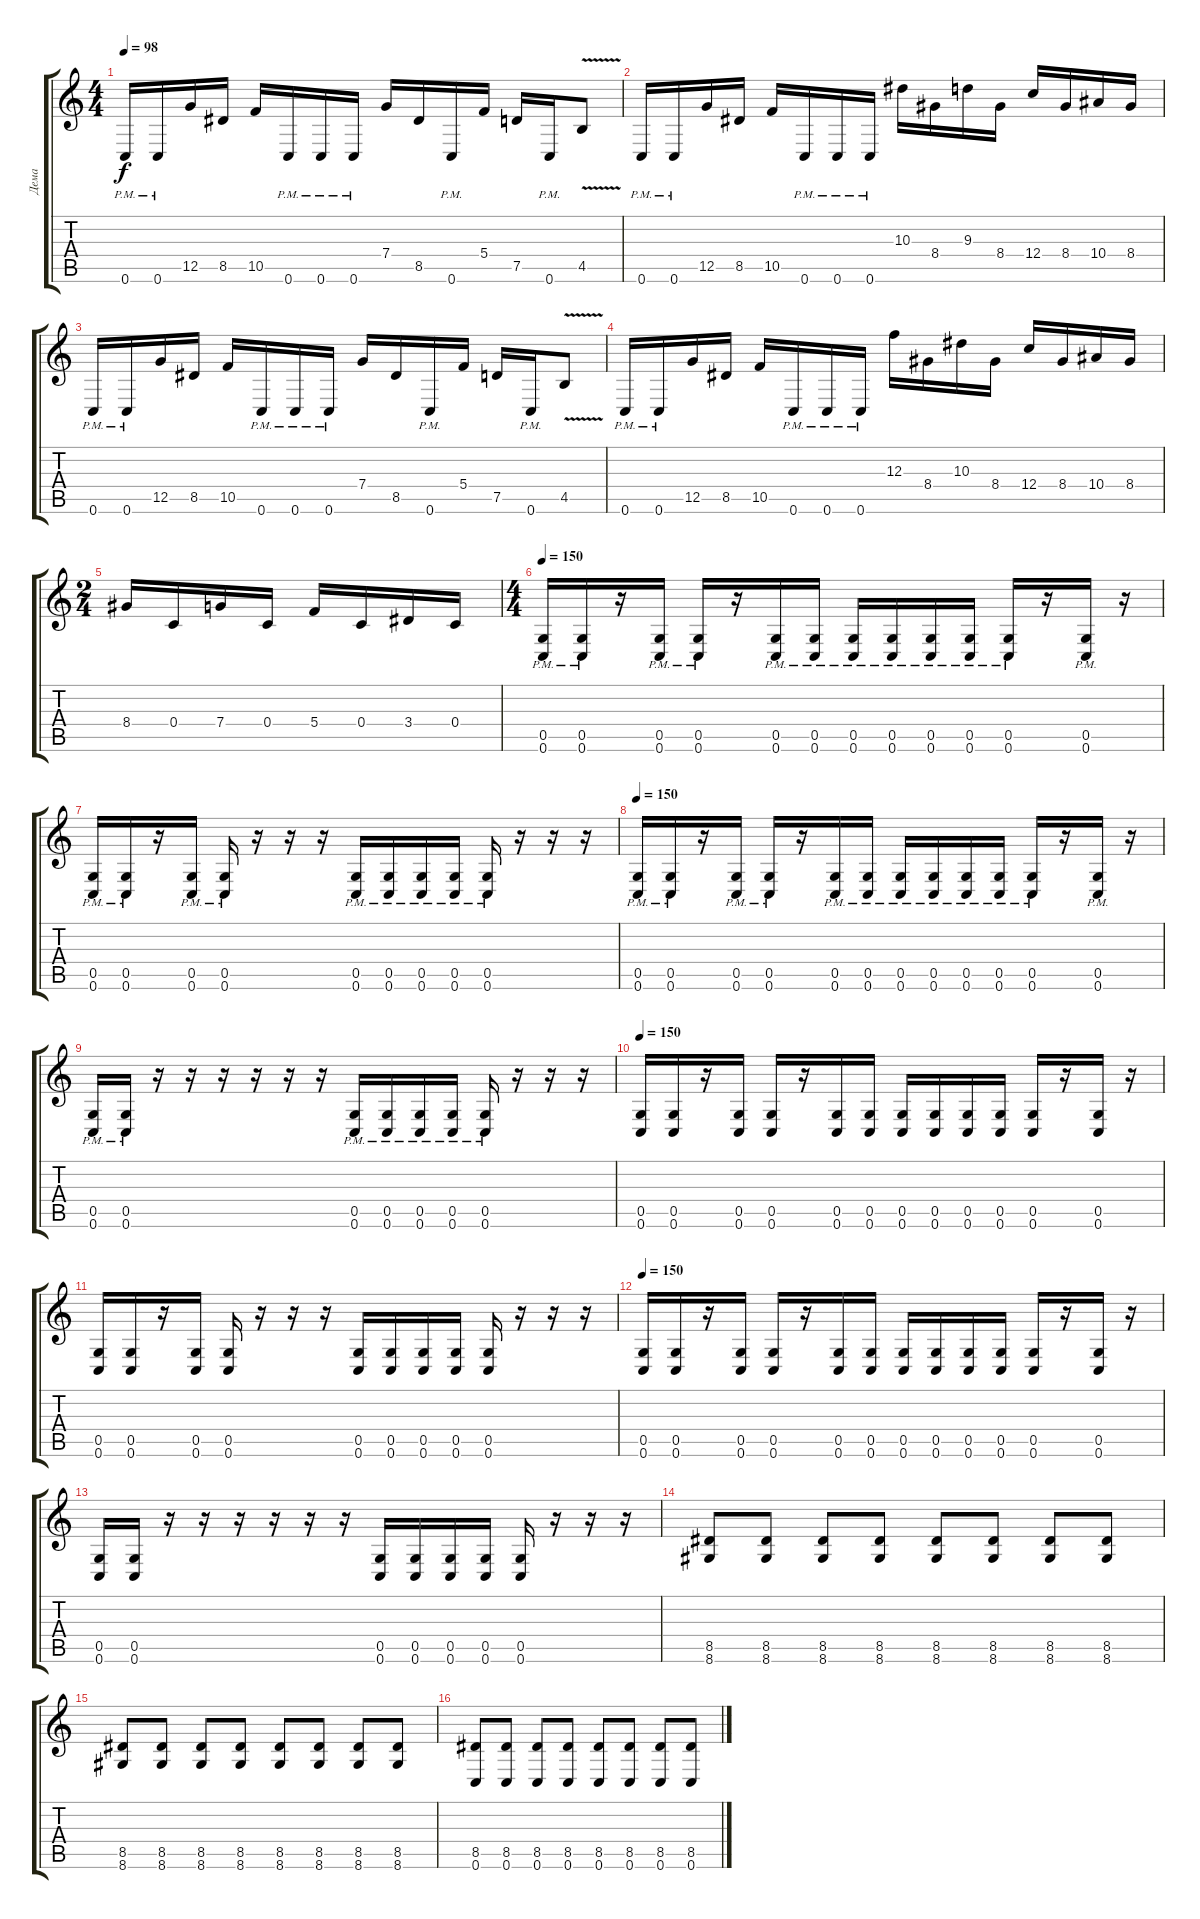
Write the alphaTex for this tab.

\track ("Дема" "Дема") {instrument distortionguitar}
\staff {score tabs}
\tuning (D4 A3 F3 C3 G2 C2) {hide}
\ts (4 4)
\tempo 98
\clef g2
\ks c
0.6{pm}.16{dy f} 0.6{pm}.16 12.5.16 8.5.16 10.5.16 0.6{pm}.16 0.6{pm}.16 0.6{pm}.16 7.4.16 8.5.16 0.6{pm}.16 5.4.16 7.5.16 0.6{pm}.16 4.5{v}.8 |
0.6{pm}.16 0.6{pm}.16 12.5.16 8.5.16 10.5.16 0.6{pm}.16 0.6{pm}.16 0.6{pm}.16 10.3.16 8.4.16 9.3.16 8.4.16 12.4.16 8.4.16 10.4.16 8.4.16 |
0.6{pm}.16 0.6{pm}.16 12.5.16 8.5.16 10.5.16 0.6{pm}.16 0.6{pm}.16 0.6{pm}.16 7.4.16 8.5.16 0.6{pm}.16 5.4.16 7.5.16 0.6{pm}.16 4.5{v}.8 |
0.6{pm}.16 0.6{pm}.16 12.5.16 8.5.16 10.5.16 0.6{pm}.16 0.6{pm}.16 0.6{pm}.16 12.3.16 8.4.16 10.3.16 8.4.16 12.4.16 8.4.16 10.4.16 8.4.16 |
\ts (2 4)
8.4.16 0.4.16 7.4.16 0.4.16 5.4.16 0.4.16 3.4.16 0.4.16 |
\ts (4 4)
\tempo 150
(0.5{pm} 0.6{pm}).16 (0.5{pm} 0.6{pm}).16 r.16 (0.5{pm} 0.6{pm}).16 (0.5{pm} 0.6{pm}).16 r.16 (0.5{pm} 0.6{pm}).16 (0.5{pm} 0.6{pm}).16 (0.5{pm} 0.6{pm}).16 (0.5{pm} 0.6{pm}).16 (0.5{pm} 0.6{pm}).16 (0.5{pm} 0.6{pm}).16 (0.5{pm} 0.6{pm}).16 r.16 (0.5{pm} 0.6{pm}).16 r.16 |
(0.5{pm} 0.6{pm}).16 (0.5 0.6{pm}).16 r.16 (0.5{pm} 0.6{pm}).16 (0.5{pm} 0.6{pm}).16 r.16 r.16 r.16 (0.5{pm} 0.6{pm}).16 (0.5{pm} 0.6{pm}).16 (0.5{pm} 0.6{pm}).16 (0.5{pm} 0.6{pm}).16 (0.5{pm} 0.6{pm}).16 r.16 r.16 r.16 |
\tempo 150
(0.5{pm} 0.6{pm}).16 (0.5{pm} 0.6{pm}).16 r.16 (0.5{pm} 0.6{pm}).16 (0.5{pm} 0.6{pm}).16 r.16 (0.5{pm} 0.6{pm}).16 (0.5{pm} 0.6{pm}).16 (0.5{pm} 0.6{pm}).16 (0.5{pm} 0.6{pm}).16 (0.5{pm} 0.6{pm}).16 (0.5{pm} 0.6{pm}).16 (0.5{pm} 0.6{pm}).16 r.16 (0.5{pm} 0.6{pm}).16 r.16 |
(0.5{pm} 0.6{pm}).16 (0.5 0.6{pm}).16 r.16 r.16 r.16 r.16 r.16 r.16 (0.5{pm} 0.6{pm}).16 (0.5{pm} 0.6{pm}).16 (0.5{pm} 0.6{pm}).16 (0.5{pm} 0.6{pm}).16 (0.5{pm} 0.6{pm}).16 r.16 r.16 r.16 |
\tempo 150
(0.5 0.6).16 (0.5 0.6).16 r.16 (0.5 0.6).16 (0.5 0.6).16 r.16 (0.5 0.6).16 (0.5 0.6).16 (0.5 0.6).16 (0.5 0.6).16 (0.5 0.6).16 (0.5 0.6).16 (0.5 0.6).16 r.16 (0.5 0.6).16 r.16 |
(0.5 0.6).16 (0.5 0.6).16 r.16 (0.5 0.6).16 (0.5 0.6).16 r.16 r.16 r.16 (0.5 0.6).16 (0.5 0.6).16 (0.5 0.6).16 (0.5 0.6).16 (0.5 0.6).16 r.16 r.16 r.16 |
\tempo 150
(0.5 0.6).16 (0.5 0.6).16 r.16 (0.5 0.6).16 (0.5 0.6).16 r.16 (0.5 0.6).16 (0.5 0.6).16 (0.5 0.6).16 (0.5 0.6).16 (0.5 0.6).16 (0.5 0.6).16 (0.5 0.6).16 r.16 (0.5 0.6).16 r.16 |
(0.5 0.6).16 (0.5 0.6).16 r.16 r.16 r.16 r.16 r.16 r.16 (0.5 0.6).16 (0.5 0.6).16 (0.5 0.6).16 (0.5 0.6).16 (0.5 0.6).16 r.16 r.16 r.16 |
(8.5 8.6).8 (8.5 8.6).8 (8.5 8.6).8 (8.5 8.6).8 (8.5 8.6).8 (8.5 8.6).8 (8.5 8.6).8 (8.5 8.6).8 |
(8.5 8.6).8 (8.5 8.6).8 (8.5 8.6).8 (8.5 8.6).8 (8.5 8.6).8 (8.5 8.6).8 (8.5 8.6).8 (8.5 8.6).8 |
(8.5 0.6).8 (8.5 0.6).8 (8.5 0.6).8 (8.5 0.6).8 (8.5 0.6).8 (8.5 0.6).8 (8.5 0.6).8 (8.5 0.6).8
